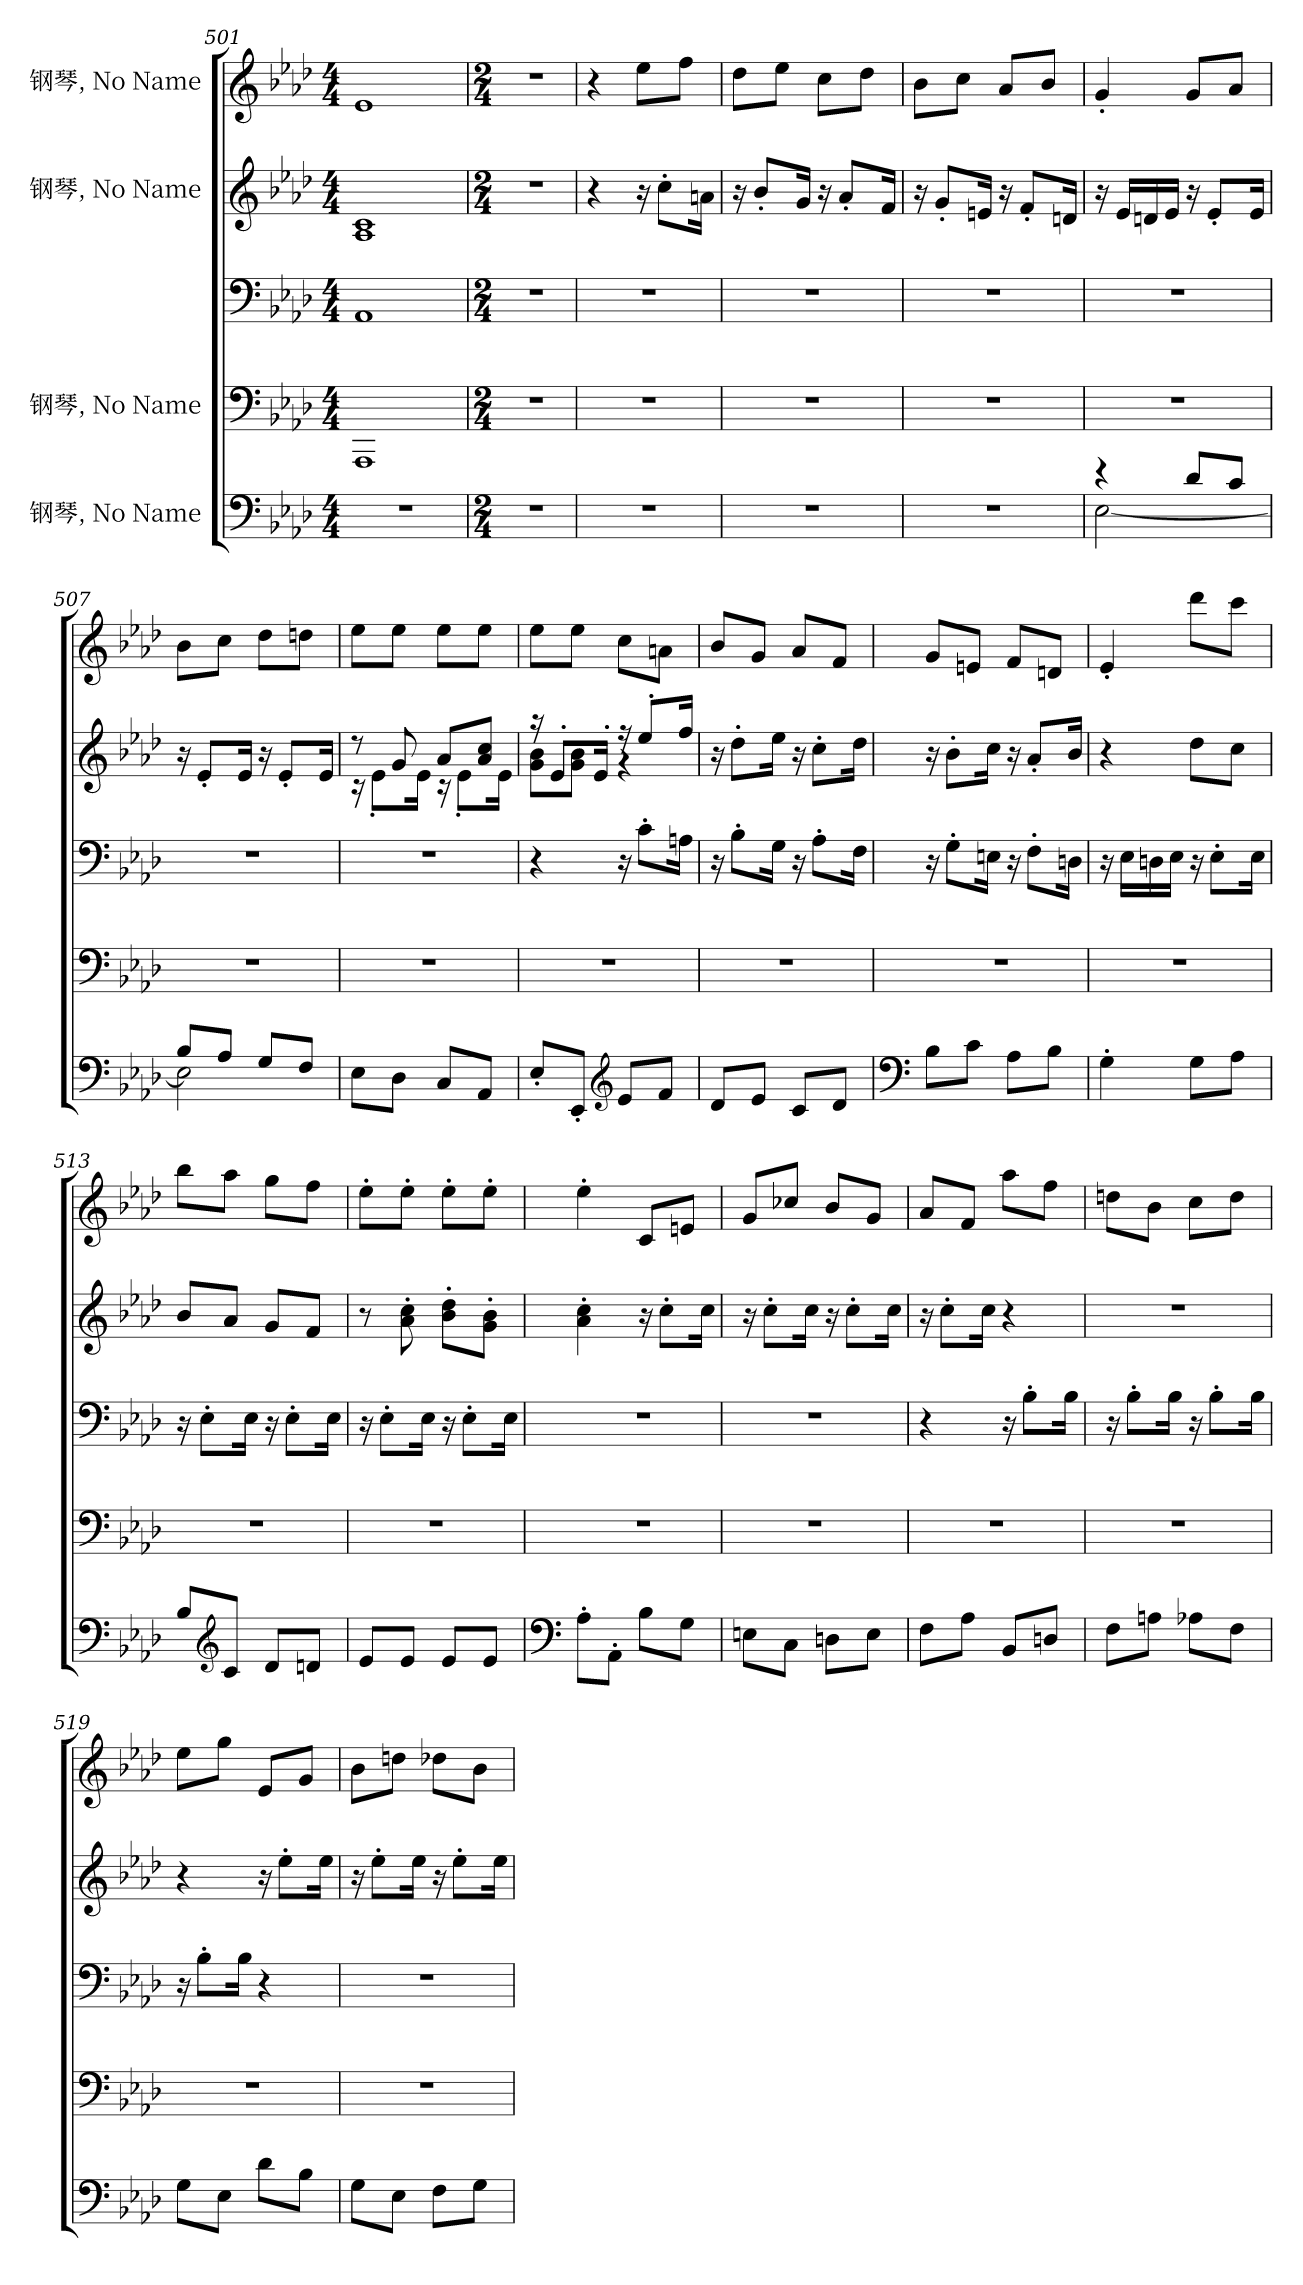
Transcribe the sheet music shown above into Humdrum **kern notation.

**kern	**kern	**kern	**kern	**kern
*part4	*part3	*part3	*part2	*part1
*staff5	*staff4	*staff3	*staff2	*staff1
*I"钢琴, No Name	*I"钢琴, No Name	*	*I"钢琴, No Name	*I"钢琴, No Name
*clefF4	*clefF4	*clefF4	*clefG2	*clefG2
*k[b-e-a-d-]	*k[b-e-a-d-]	*k[b-e-a-d-]	*k[b-e-a-d-]	*k[b-e-a-d-]
*M4/4	*M4/4	*M4/4	*M4/4	*M4/4
=501	=501	=501	=501	=501
1r	1AAA-	1AA-	1A- 1c	1e-
=502	=502	=502	=502	=502
*M2/4	*M2/4	*M2/4	*M2/4	*M2/4
*	*	*	*	*MM29
2r	2r	2r	2r	2r
=503	=503	=503	=503	=503
*	*	*	*	*MM145
2r	2r	2r	4r	4r
.	.	.	16r	8ee-\L
.	.	.	8cc'\L	.
.	.	.	.	8ff\J
.	.	.	16an\Jk	.
=504	=504	=504	=504	=504
2r	2r	2r	16r	8dd-\L
.	.	.	8b-'/L	.
.	.	.	.	8ee-\J
.	.	.	16g/Jk	.
.	.	.	16r	8cc\L
.	.	.	8a-'/L	.
.	.	.	.	8dd-\J
.	.	.	16f/Jk	.
=505	=505	=505	=505	=505
2r	2r	2r	16r	8b-\L
.	.	.	8g'/L	.
.	.	.	.	8cc\J
.	.	.	16en/Jk	.
.	.	.	16r	8a-/L
.	.	.	8f'/L	.
.	.	.	.	8b-/J
.	.	.	16dn/Jk	.
!!LO:PB:g=z
=506	=506	=506	=506	=506
*^	*	*	*	*
4r	[2E-\	2r	2r	16r	4g'/
.	.	.	.	16e-/LL	.
.	.	.	.	16dn/	.
.	.	.	.	16e-/JJ	.
*	*	*	*	*	*MM145
8d-/L	.	.	.	16r	8g/L
.	.	.	.	8e-'/L	.
8c/J	.	.	.	.	8a-/J
.	.	.	.	16e-/Jk	.
=507	=507	=507	=507	=507	=507
8B-/L	2E-\]	2r	2r	16r	8b-\L
.	.	.	.	8e-'/L	.
8A-/J	.	.	.	.	8cc\J
.	.	.	.	16e-/Jk	.
8G/L	.	.	.	16r	8dd-\L
.	.	.	.	8e-'/L	.
8F/J	.	.	.	.	8ddn\J
.	.	.	.	16e-/Jk	.
*v	*v	*	*	*	*
=508	=508	=508	=508	=508
*	*	*	*^	*
8E-\L	2r	2r	8r	16r	8ee-\L
.	.	.	.	8e-'\L	.
8D-\J	.	.	8g/	.	8ee-\J
.	.	.	.	16e-\Jk	.
8C/L	.	.	8a-/L	16r	8ee-\L
.	.	.	.	8e-'\L	.
8AA-/J	.	.	8a-/ 8cc/J	.	8ee-\J
.	.	.	.	16e-\Jk	.
=509	=509	=509	=509	=509	=509
8E-'/L	2r	4r	16r	8g\ 8b-\L	8ee-\L
.	.	.	8e-'/L	.	.
8EE-'/J	.	.	.	8g\ 8b-\J	8ee-\J
.	.	.	16e-'/Jk	.	.
*clefG2	*	*	*	*	*
*	*	*	*	*	*MM145
8e-/L	.	16r	16r	4r	8cc\L
.	.	8c'\L	8ee-'/L	.	.
8f/J	.	.	.	.	8an\J
.	.	16An\Jk	16ff/Jk	.	.
*	*	*	*v	*v	*
=510	=510	=510	=510	=510
8d-/L	2r	16r	16r	8b-/L
.	.	8B-'\L	8dd-'\L	.
8e-/J	.	.	.	8g/J
.	.	16G\Jk	16ee-\Jk	.
8c/L	.	16r	16r	8a-/L
.	.	8A-'\L	8cc'\L	.
8d-/J	.	.	.	8f/J
.	.	16F\Jk	16dd-\Jk	.
!!LO:LB:g=z
=511	=511	=511	=511	=511
*clefF4	*	*	*	*
8B-\L	2r	16r	16r	8g/L
.	.	8G'\L	8b-'\L	.
8c\J	.	.	.	8en/J
.	.	16En\Jk	16cc\Jk	.
8A-\L	.	16r	16r	8f/L
.	.	8F'\L	8a-'/L	.
8B-\J	.	.	.	8dn/J
.	.	16Dn\Jk	16b-/Jk	.
=512	=512	=512	=512	=512
4G'\	2r	16r	4r	4e-'/
.	.	16E-\LL	.	.
.	.	16Dn\	.	.
.	.	16E-\JJ	.	.
*	*	*	*	*MM145
8G\L	.	16r	8dd-\L	8ddd-\L
.	.	8E-'\L	.	.
8A-\J	.	.	8cc\J	8ccc\J
.	.	16E-\Jk	.	.
=513	=513	=513	=513	=513
8B-/L	2r	16r	8b-/L	8bb-\L
.	.	8E-'\L	.	.
*clefG2	*	*	*	*
8c/J	.	.	8a-/J	8aa-\J
.	.	16E-\Jk	.	.
8d-/L	.	16r	8g/L	8gg\L
.	.	8E-'\L	.	.
8dn/J	.	.	8f/J	8ff\J
.	.	16E-\Jk	.	.
=514	=514	=514	=514	=514
8e-/L	2r	16r	8r	8ee-'\L
.	.	8E-'\L	.	.
8e-/J	.	.	8a-\' 8cc\'	8ee-'\J
.	.	16E-\Jk	.	.
8e-/L	.	16r	8b-\' 8dd-\'L	8ee-'\L
.	.	8E-'\L	.	.
8e-/J	.	.	8g\' 8b-\'J	8ee-'\J
.	.	16E-\Jk	.	.
=515	=515	=515	=515	=515
*clefF4	*	*	*	*
8A-'\L	2r	2r	4a-\' 4cc\'	4ee-'\
8AA-'\J	.	.	.	.
*	*	*	*	*MM145
8B-\L	.	.	16r	8c/L
.	.	.	8cc'\L	.
8G\J	.	.	.	8en/J
.	.	.	16cc\Jk	.
!!LO:PB:g=z
=516	=516	=516	=516	=516
8En\L	2r	2r	16r	8g/L
.	.	.	8cc'\L	.
8C\J	.	.	.	8cc-X/J
.	.	.	16cc\Jk	.
8Dn\L	.	.	16r	8b-/L
.	.	.	8cc'\L	.
8E\J	.	.	.	8g/J
.	.	.	16cc\Jk	.
=517	=517	=517	=517	=517
8F\L	2r	4r	16r	8a-/L
.	.	.	8cc'\L	.
8A-\J	.	.	.	8f/J
.	.	.	16cc\Jk	.
*	*	*	*	*MM145
8BB-/L	.	16r	4r	8aa-\L
.	.	8B-'\L	.	.
8Dn/J	.	.	.	8ff\J
.	.	16B-\Jk	.	.
=518	=518	=518	=518	=518
8F\L	2r	16r	2r	8ddn\L
.	.	8B-'\L	.	.
8An\J	.	.	.	8b-\J
.	.	16B-\Jk	.	.
8A-X\L	.	16r	.	8cc\L
.	.	8B-'\L	.	.
8F\J	.	.	.	8dd\J
.	.	16B-\Jk	.	.
=519	=519	=519	=519	=519
8G\L	2r	16r	4r	8ee-\L
.	.	8B-'\L	.	.
8E-\J	.	.	.	8gg\J
.	.	16B-\Jk	.	.
*	*	*	*	*MM145
8d-\L	.	4r	16r	8e-/L
.	.	.	8ee-'\L	.
8B-\J	.	.	.	8g/J
.	.	.	16ee-\Jk	.
=520	=520	=520	=520	=520
8G\L	2r	2r	16r	8b-\L
.	.	.	8ee-'\L	.
8E-\J	.	.	.	8ddn\J
.	.	.	16ee-\Jk	.
8F\L	.	.	16r	8dd-X\L
.	.	.	8ee-'\L	.
8G\J	.	.	.	8b-\J
.	.	.	16ee-\Jk	.
=	=	=	=	=
*-	*-	*-	*-	*-
